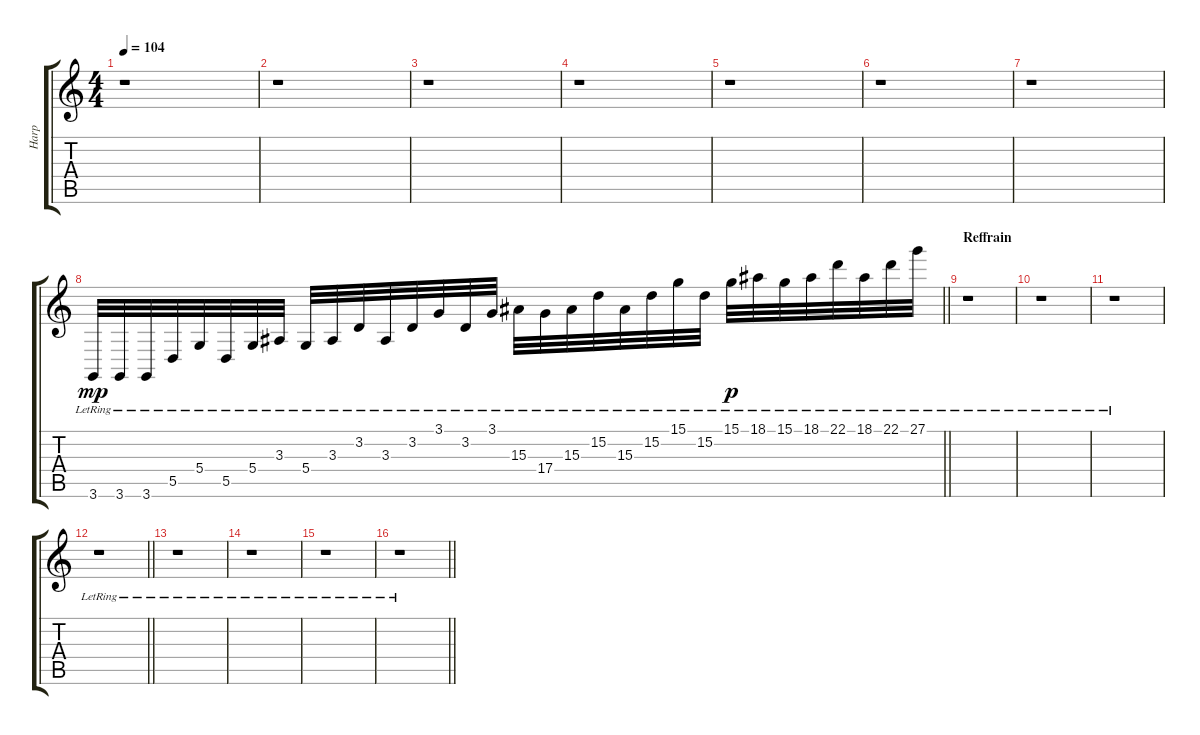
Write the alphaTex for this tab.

\track ("Harp" "Harp") {instrument orchestralharp}
\staff {score tabs}
\tuning (E4 B3 G3 D3 A2 E2) {hide}
\ts (4 4)
\tempo 104
\clef g2
\ks c
r.1{dy f} |
r.1 |
r.1 |
r.1 |
r.1 |
r.1 |
r.1 |
\barLineRight lightlight
3.6{lr}.32{dy mp} 3.6{lr}.32 3.6{lr}.32 5.5{lr}.32 5.4{lr}.32 5.5{lr}.32 5.4{lr}.32 3.3{lr}.32 5.4{lr}.32 3.3{lr}.32 3.2{lr}.32 3.3{lr}.32 3.2{lr}.32 3.1{lr}.32 3.2{lr}.32 3.1{lr}.32 15.3{lr}.32 17.4{lr}.32 15.3{lr}.32 15.2{lr}.32 15.3{lr}.32 15.2{lr}.32 15.1{lr}.32 15.2{lr}.32 15.1{lr}.32{dy p} 18.1{lr}.32 15.1{lr}.32 18.1{lr}.32 22.1{lr}.32 18.1{lr}.32 22.1{lr}.32 27.1{lr}.32 |
\section ("" "Reffrain")
r.1 |
r.1 |
r.1 |
\barLineRight lightlight
r.1 |
r.1 |
r.1 |
r.1 |
\barLineRight lightlight
r.1
